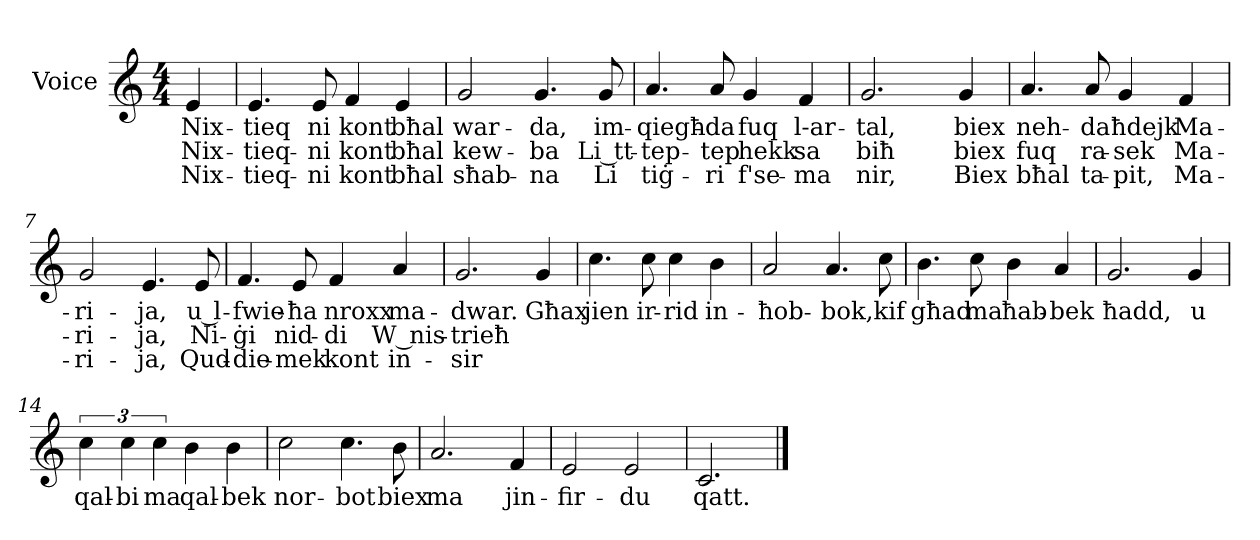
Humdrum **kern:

**kern	**text	**text	**text
*part1	*part1	*part1	*part1
*staff1	*staff1	*staff1	*staff1
*I"Voice	*	*	*
*I'Vo.	*	*	*
*clefG2	*	*	*
*k[]	*	*	*
*M4/4	*	*	*
=1	=1	=1	=1
!	!LO:LY:b	!LO:LY:b	!LO:LY:b
4e/	Nix-	Nix-	Nix-
=2	=2	=2	=2
!	!LO:LY:b	!LO:LY:b	!LO:LY:b
4.e/	-tieq	-tieq-	-tieq-
!	!LO:LY:b	!LO:LY:b	!LO:LY:b
8e/	ni	-ni	-ni
!	!LO:LY:b	!LO:LY:b	!LO:LY:b
4f/	kont	kont	kont
!	!LO:LY:b	!LO:LY:b	!LO:LY:b
4e/	bħal	bħal	bħal
=3	=3	=3	=3
!	!LO:LY:b	!LO:LY:b	!LO:LY:b
2g/	war-	kew-	sħab-
!	!LO:LY:b	!LO:LY:b	!LO:LY:b
4.g/	-da,	-ba	-na
!	!LO:LY:b	!LO:LY:b	!LO:LY:b
8g/	im-	Li tt-	Li
=4	=4	=4	=4
!	!LO:LY:b	!LO:LY:b	!LO:LY:b
4.a/	-qiegħ-	-tep-	tiġ-
!	!LO:LY:b	!LO:LY:b	!LO:LY:b
8a/	-da	-tep	-ri
!	!LO:LY:b	!LO:LY:b	!LO:LY:b
4g/	fuq	hekk	f'se-
!	!LO:LY:b	!LO:LY:b	!LO:LY:b
4f/	l-ar-	sa	-ma
=5	=5	=5	=5
!	!LO:LY:b	!LO:LY:b	!LO:LY:b
2.g/	-tal,	biħ	nir,
!	!LO:LY:b	!LO:LY:b	!LO:LY:b
4g/	biex	biex	Biex
=6	=6	=6	=6
!	!LO:LY:b	!LO:LY:b	!LO:LY:b
4.a/	neh-	fuq	bħal
!	!LO:LY:b	!LO:LY:b	!LO:LY:b
8a/	-da	ra-	ta-
!	!LO:LY:b	!LO:LY:b	!LO:LY:b
4g/	ħdejk	-sek	-pit,
!	!LO:LY:b	!LO:LY:b	!LO:LY:b
4f/	Ma-	Ma-	Ma-
=7	=7	=7	=7
!	!LO:LY:b	!LO:LY:b	!LO:LY:b
2g/	-ri-	-ri-	-ri-
!	!LO:LY:b	!LO:LY:b	!LO:LY:b
4.e/	-ja,	-ja,	-ja,
!	!LO:LY:b	!LO:LY:b	!LO:LY:b
8e/	u l-	Ni-	Qud-
!!LO:LB:g=z
=8	=8	=8	=8
!	!LO:LY:b	!LO:LY:b	!LO:LY:b
4.f/	-fwie-	-ġi	-die-
!	!LO:LY:b	!LO:LY:b	!LO:LY:b
8e/	-ħa	nid-	-mek
!	!LO:LY:b	!LO:LY:b	!LO:LY:b
4f/	nroxx	-di	kont
!	!LO:LY:b	!LO:LY:b	!LO:LY:b
4a/	ma-	W nis-	in-
=9	=9	=9	=9
!	!LO:LY:b	!LO:LY:b	!LO:LY:b
2.g/	-dwar.	-trieħ	-sir
!	!LO:LY:b	!	!
4g/	Għax	.	.
=10	=10	=10	=10
!	!LO:LY:b	!	!
4.cc\	jien	.	.
!	!LO:LY:b	!	!
8cc\	ir-	.	.
!	!LO:LY:b	!	!
4cc\	-rid	.	.
!	!LO:LY:b	!	!
4b\	in-	.	.
=11	=11	=11	=11
!	!LO:LY:b	!	!
2a/	-ħob-	.	.
!	!LO:LY:b	!	!
4.a/	-bok,	.	.
!	!LO:LY:b	!	!
8cc\	kif	.	.
=12	=12	=12	=12
!	!LO:LY:b	!	!
4.b\	għad	.	.
!	!LO:LY:b	!	!
8cc\	ma	.	.
!	!LO:LY:b	!	!
4b\	ħab-	.	.
!	!LO:LY:b	!	!
4a/	-bek	.	.
=13	=13	=13	=13
!	!LO:LY:b	!	!
2.g/	ħadd,	.	.
!	!LO:LY:b	!	!
4g/	u	.	.
=14	=14	=14	=14
!	!LO:LY:b	!	!
6cc\	qal-	.	.
!	!LO:LY:b	!	!
6cc\	-bi	.	.
!	!LO:LY:b	!	!
6cc\	ma	.	.
!	!LO:LY:b	!	!
4b\	qal-	.	.
!	!LO:LY:b	!	!
4b\	-bek	.	.
!!LO:LB:g=z
=15	=15	=15	=15
!	!LO:LY:b	!	!
2cc\	nor-	.	.
!	!LO:LY:b	!	!
4.cc\	-bot	.	.
!	!LO:LY:b	!	!
8b\	biex	.	.
=16	=16	=16	=16
!	!LO:LY:b	!	!
2.a/	ma	.	.
!	!LO:LY:b	!	!
4f/	jin-	.	.
=17	=17	=17	=17
!	!LO:LY:b	!	!
2e/	-fir-	.	.
!	!LO:LY:b	!	!
2e/	-du	.	.
=18	=18	=18	=18
!	!LO:LY:b	!	!
2.c/	qatt.	.	.
==	==	==	==
*-	*-	*-	*-
